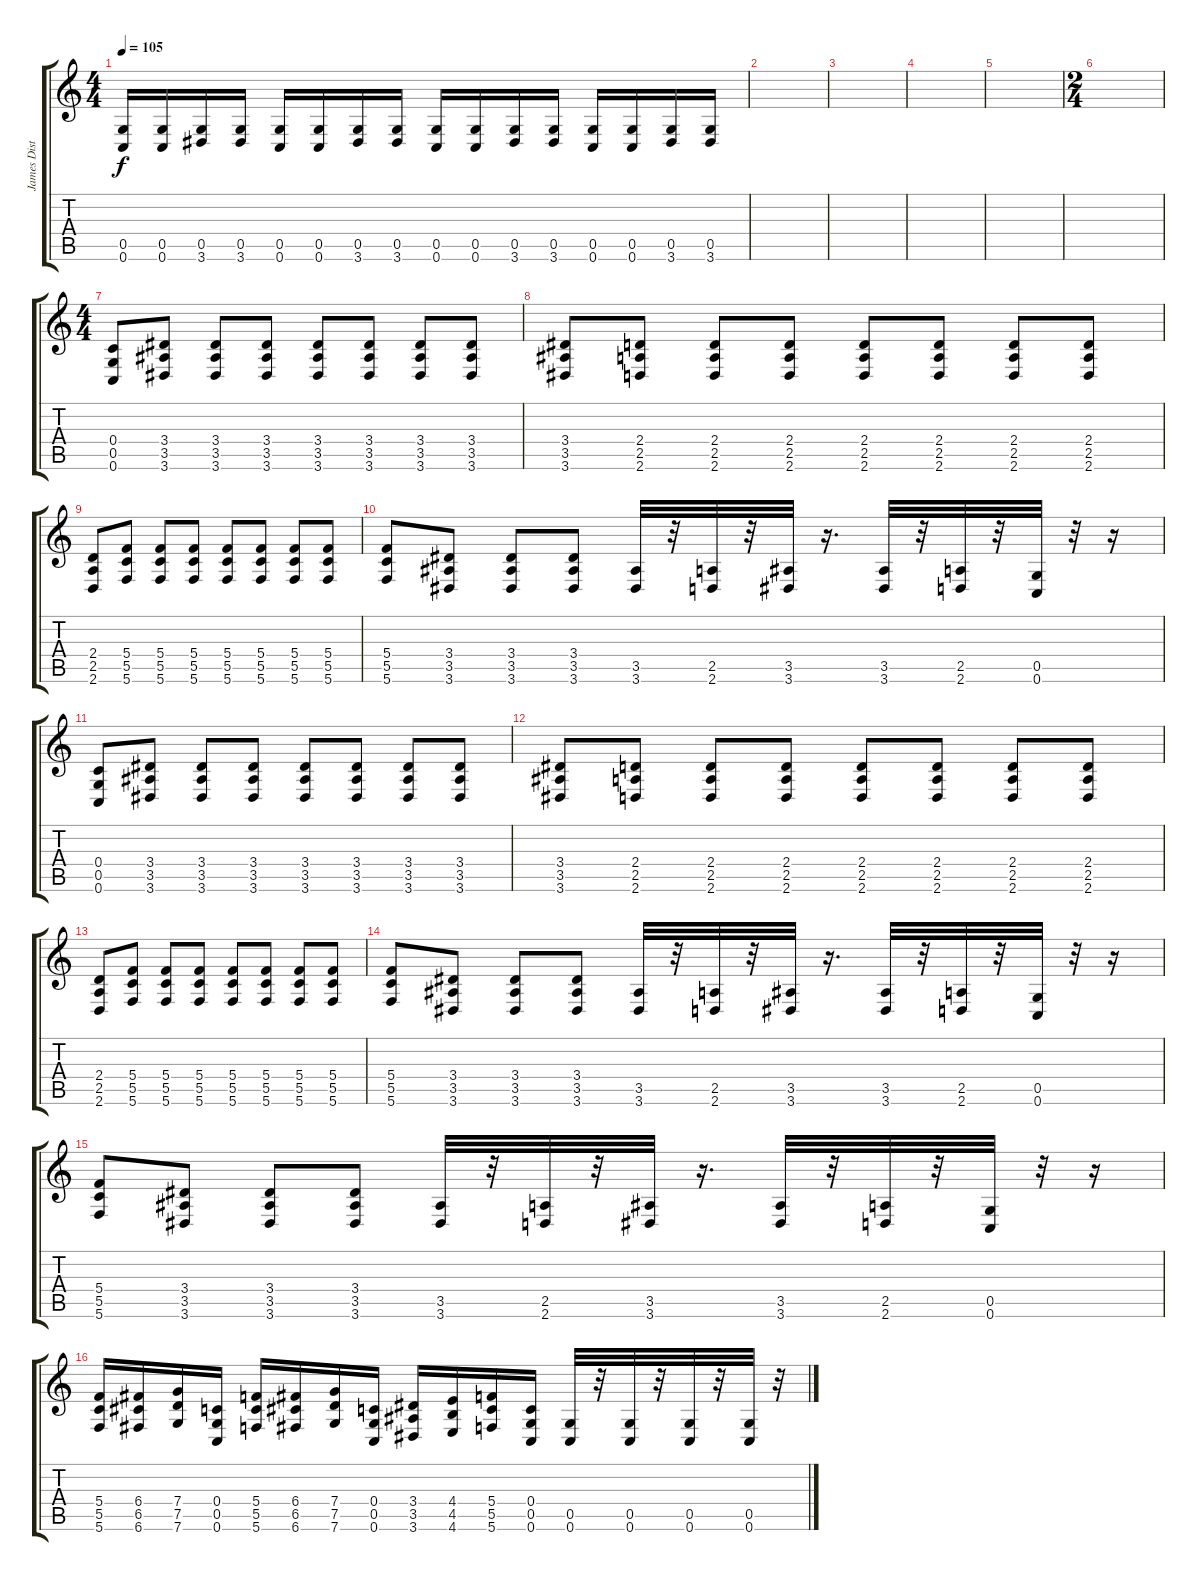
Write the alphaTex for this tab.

\track ("James Distortion" "James Dist") {instrument distortionguitar}
\staff {score tabs}
\tuning (D4 A3 F3 C3 G2 C2) {hide}
\ts (4 4)
\tempo 105
\clef g2
\ks c
(0.5 0.6).16{dy f} (0.5 0.6).16 (0.5 3.6).16 (0.5 3.6).16 (0.5 0.6).16 (0.5 0.6).16 (0.5 3.6).16 (0.5 3.6).16 (0.5 0.6).16 (0.5 0.6).16 (0.5 3.6).16 (0.5 3.6).16 (0.5 0.6).16 (0.5 0.6).16 (0.5 3.6).16 (0.5 3.6).16 |
|
|
|
|
\ts (2 4)
|
\ts (4 4)
(0.4 0.5 0.6).8 (3.4 3.5 3.6).8 (3.4 3.5 3.6).8 (3.4 3.5 3.6).8 (3.4 3.5 3.6).8 (3.4 3.5 3.6).8 (3.4 3.5 3.6).8 (3.4 3.5 3.6).8 |
(3.4 3.5 3.6).8 (2.4 2.5 2.6).8 (2.4 2.5 2.6).8 (2.4 2.5 2.6).8 (2.4 2.5 2.6).8 (2.4 2.5 2.6).8 (2.4 2.5 2.6).8 (2.4 2.5 2.6).8 |
(2.4 2.5 2.6).8 (5.4 5.5 5.6).8 (5.4 5.5 5.6).8 (5.4 5.5 5.6).8 (5.4 5.5 5.6).8 (5.4 5.5 5.6).8 (5.4 5.5 5.6).8 (5.4 5.5 5.6).8 |
(5.4 5.5 5.6).8 (3.4 3.5 3.6).8 (3.4 3.5 3.6).8 (3.4 3.5 3.6).8 (3.5 3.6).32 r.32 (2.5 2.6).32 r.32 (3.5 3.6).32 r.16{d} (3.5 3.6).32 r.32 (2.5 2.6).32 r.32 (0.5 0.6).32 r.32 r.16 |
(0.4 0.5 0.6).8 (3.4 3.5 3.6).8 (3.4 3.5 3.6).8 (3.4 3.5 3.6).8 (3.4 3.5 3.6).8 (3.4 3.5 3.6).8 (3.4 3.5 3.6).8 (3.4 3.5 3.6).8 |
(3.4 3.5 3.6).8 (2.4 2.5 2.6).8 (2.4 2.5 2.6).8 (2.4 2.5 2.6).8 (2.4 2.5 2.6).8 (2.4 2.5 2.6).8 (2.4 2.5 2.6).8 (2.4 2.5 2.6).8 |
(2.4 2.5 2.6).8 (5.4 5.5 5.6).8 (5.4 5.5 5.6).8 (5.4 5.5 5.6).8 (5.4 5.5 5.6).8 (5.4 5.5 5.6).8 (5.4 5.5 5.6).8 (5.4 5.5 5.6).8 |
(5.4 5.5 5.6).8 (3.4 3.5 3.6).8 (3.4 3.5 3.6).8 (3.4 3.5 3.6).8 (3.5 3.6).32 r.32 (2.5 2.6).32 r.32 (3.5 3.6).32 r.16{d} (3.5 3.6).32 r.32 (2.5 2.6).32 r.32 (0.5 0.6).32 r.32 r.16 |
(5.4 5.5 5.6).8 (3.4 3.5 3.6).8 (3.4 3.5 3.6).8 (3.4 3.5 3.6).8 (3.5 3.6).32 r.32 (2.5 2.6).32 r.32 (3.5 3.6).32 r.16{d} (3.5 3.6).32 r.32 (2.5 2.6).32 r.32 (0.5 0.6).32 r.32 r.16 |
(5.4 5.5 5.6).16 (6.4 6.5 6.6).16 (7.4 7.5 7.6).16 (0.4 0.5 0.6).16 (5.4 5.5 5.6).16 (6.4 6.5 6.6).16 (7.4 7.5 7.6).16 (0.4 0.5 0.6).16 (3.4 3.5 3.6).16 (4.4 4.5 4.6).16 (5.4 5.5 5.6).16 (0.4 0.5 0.6).16 (0.5 0.6).32 r.32 (0.5 0.6).32 r.32 (0.5 0.6).32 r.32 (0.5 0.6).32 r.32
